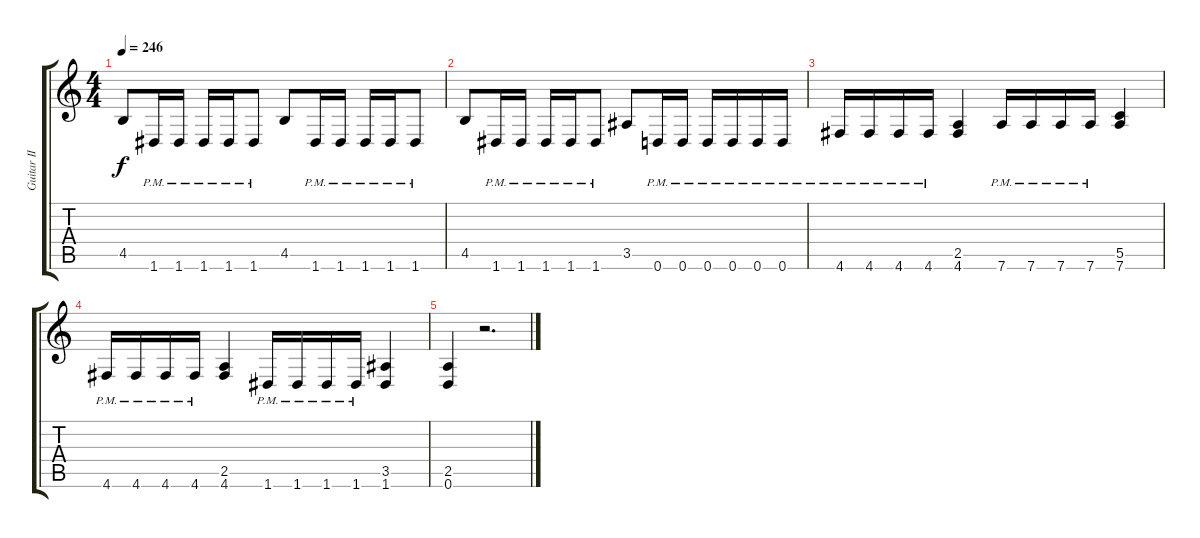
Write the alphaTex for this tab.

\track ("Guitar II" "Guitar II") {instrument distortionguitar}
\staff {score tabs}
\tuning (D4 A3 F3 C3 G2 D2) {hide}
\ts (4 4)
\tempo 246
\clef g2
\ks c
4.5.8{dy f} 1.6{pm}.16 1.6{pm}.16 1.6{pm}.16 1.6{pm}.16 1.6{pm}.8 4.5.8 1.6{pm}.16 1.6{pm}.16 1.6{pm}.16 1.6{pm}.16 1.6{pm}.8 |
4.5.8 1.6{pm}.16 1.6{pm}.16 1.6{pm}.16 1.6{pm}.16 1.6{pm}.8 3.5.8 0.6{pm}.16 0.6{pm}.16 0.6{pm}.16 0.6{pm}.16 0.6{pm}.16 0.6{pm}.16 |
4.6{pm}.16 4.6{pm}.16 4.6{pm}.16 4.6{pm}.16 (2.5 4.6).4 7.6{pm}.16 7.6{pm}.16 7.6{pm}.16 7.6{pm}.16 (5.5 7.6).4 |
4.6{pm}.16 4.6{pm}.16 4.6{pm}.16 4.6{pm}.16 (2.5 4.6).4 1.6{pm}.16 1.6{pm}.16 1.6{pm}.16 1.6{pm}.16 (3.5 1.6).4 |
(2.5 0.6).4 r.2{d}
